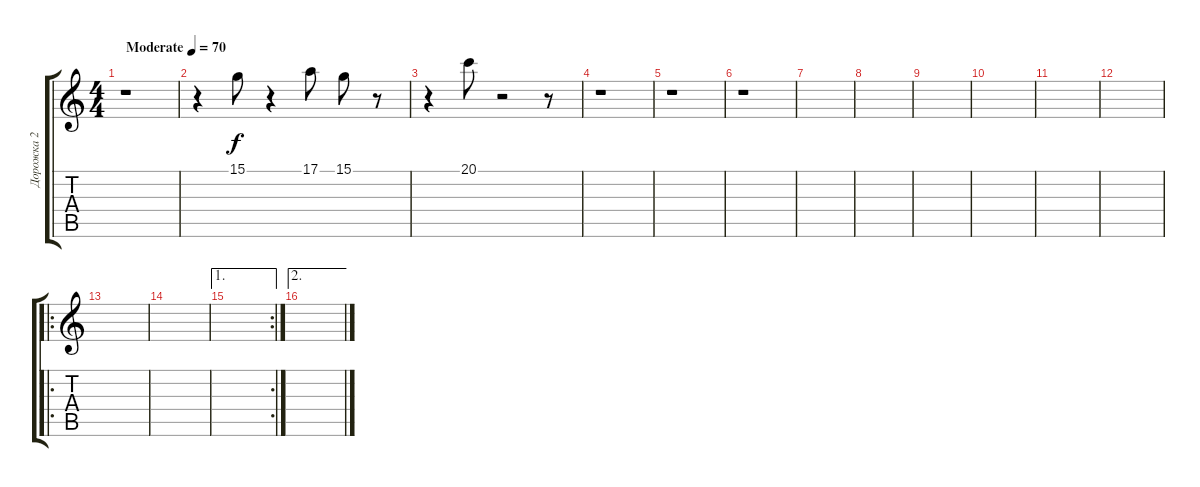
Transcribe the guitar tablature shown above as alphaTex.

\track ("Дорожка 2" "Дорожка 2") {mute instrument synthstrings2}
\staff {score tabs}
\tuning (E4 B3 G3 D3 A2 E2) {hide}
\ts (4 4)
\tempo (70 "Moderate")
\clef g2
\ks c
r.1{dy f instrument synthstrings2} |
r.4 15.1.8 r.4 17.1.8 15.1.8 r.8 |
r.4 20.1.8 r.2 r.8 |
r.1 |
r.1 |
r.1 |
|
|
|
|
|
|
\ro
|
|
\ae 1
\rc 2
|
\ae 2
